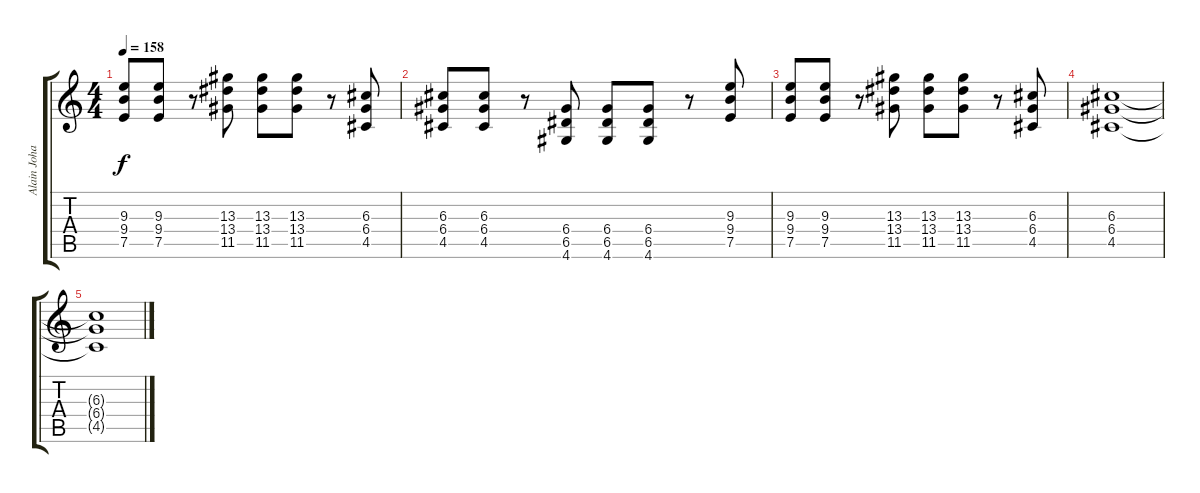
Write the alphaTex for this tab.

\track ("Alain Johannes (Rythm Guitar)" "Alain Joha") {instrument overdrivenguitar}
\staff {score tabs}
\tuning (E4 B3 G3 D3 A2 E2) {hide}
\ts (4 4)
\tempo 158
\clef g2
\ks c
(9.3 9.4 7.5).8{dy f} (9.3 9.4 7.5).8 r.8 (13.3 13.4 11.5).8 (13.3 13.4 11.5).8 (13.3 13.4 11.5).8 r.8 (6.3 6.4 4.5).8 |
(6.3 6.4 4.5).8 (6.3 6.4 4.5).8 r.8 (6.4 6.5 4.6).8 (6.4 6.5 4.6).8 (6.4 6.5 4.6).8 r.8 (9.3 9.4 7.5).8 |
(9.3 9.4 7.5).8 (9.3 9.4 7.5).8 r.8 (13.3 13.4 11.5).8 (13.3 13.4 11.5).8 (13.3 13.4 11.5).8 r.8 (6.3 6.4 4.5).8 |
(6.3 6.4 4.5).1 |
(6.3{t} 6.4{t} 4.5{t}).1
